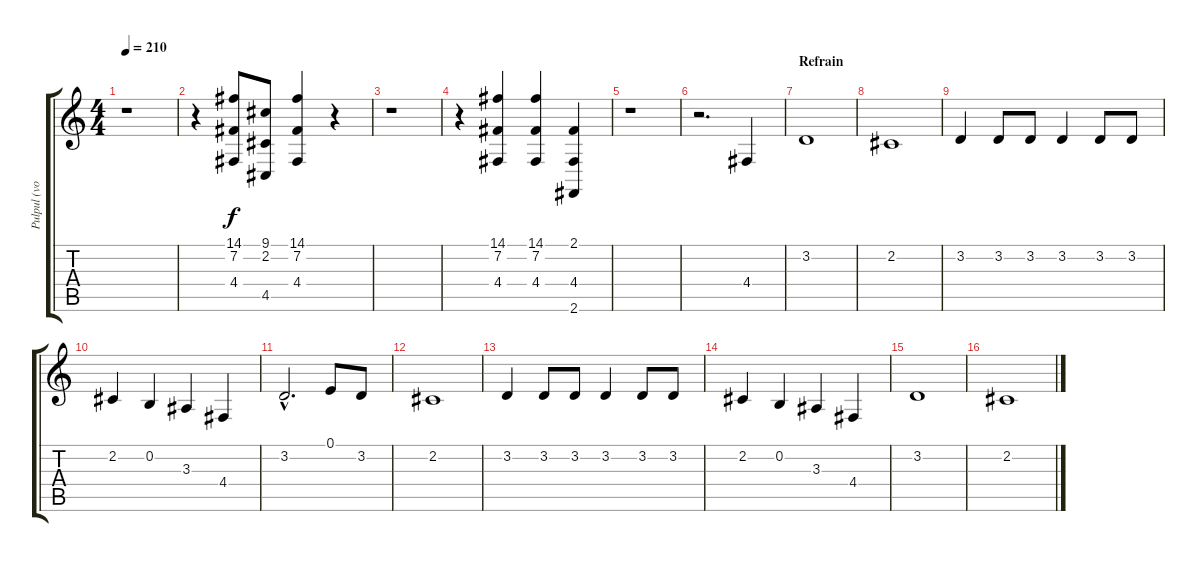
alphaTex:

\track ("Pulpul (voice)" "Pulpul (vo") {instrument cello}
\staff {score tabs}
\tuning (E4 B3 G3 D3 A2 E2) {hide}
\ts (4 4)
\tempo 210
\clef g2
\ks c
r.1{dy f} |
r.4 (14.1 7.2 4.4).8 (9.1 2.2 4.5).8 (14.1 7.2 4.4).4 r.4 |
r.1 |
r.4 (14.1 7.2 4.4).4 (14.1 7.2 4.4).4 (2.1 4.4 2.6).4 |
r.1 |
r.2{d} 4.4.4 |
\section ("" "Refrain")
3.2.1 |
2.2.1 |
3.2.4 3.2.8 3.2.8 3.2.4 3.2.8 3.2.8 |
2.2.4 0.2.4 3.3.4 4.4.4 |
3.2{hac}.2{d} 0.1.8 3.2.8 |
2.2.1 |
3.2.4 3.2.8 3.2.8 3.2.4 3.2.8 3.2.8 |
2.2.4 0.2.4 3.3.4 4.4.4 |
3.2.1 |
2.2.1
